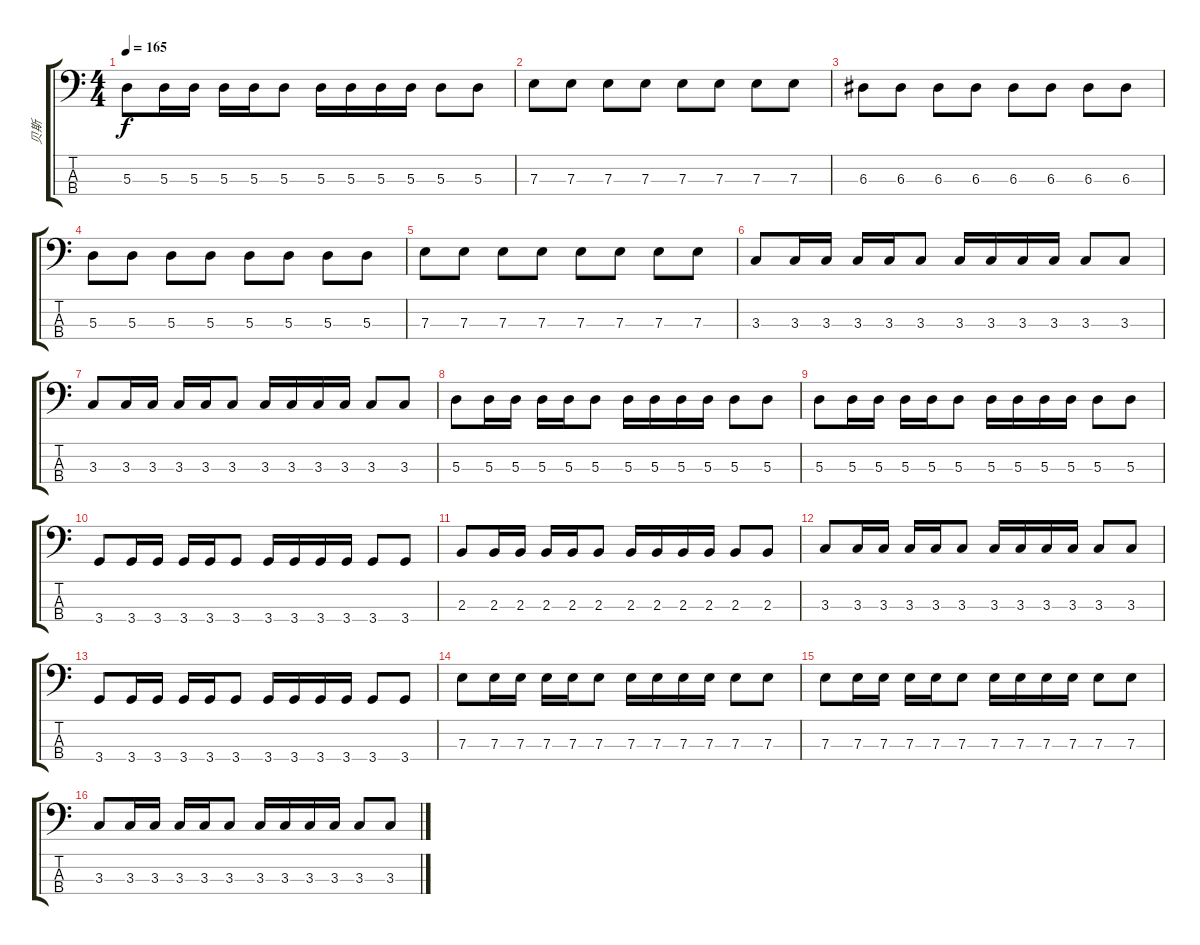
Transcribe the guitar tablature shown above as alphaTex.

\track ("贝斯" "贝斯") {instrument electricbassfinger}
\staff {score tabs}
\tuning (G2 D2 A1 E1) {hide}
\ts (4 4)
\tempo 165
\clef f4
\ks c
5.3.8{dy f} 5.3.16 5.3.16 5.3.16 5.3.16 5.3.8 5.3.16 5.3.16 5.3.16 5.3.16 5.3.8 5.3.8 |
7.3.8 7.3.8 7.3.8 7.3.8 7.3.8 7.3.8 7.3.8 7.3.8 |
6.3.8 6.3.8 6.3.8 6.3.8 6.3.8 6.3.8 6.3.8 6.3.8 |
5.3.8 5.3.8 5.3.8 5.3.8 5.3.8 5.3.8 5.3.8 5.3.8 |
7.3.8 7.3.8 7.3.8 7.3.8 7.3.8 7.3.8 7.3.8 7.3.8 |
3.3.8 3.3.16 3.3.16 3.3.16 3.3.16 3.3.8 3.3.16 3.3.16 3.3.16 3.3.16 3.3.8 3.3.8 |
3.3.8 3.3.16 3.3.16 3.3.16 3.3.16 3.3.8 3.3.16 3.3.16 3.3.16 3.3.16 3.3.8 3.3.8 |
5.3.8 5.3.16 5.3.16 5.3.16 5.3.16 5.3.8 5.3.16 5.3.16 5.3.16 5.3.16 5.3.8 5.3.8 |
5.3.8 5.3.16 5.3.16 5.3.16 5.3.16 5.3.8 5.3.16 5.3.16 5.3.16 5.3.16 5.3.8 5.3.8 |
3.4.8 3.4.16 3.4.16 3.4.16 3.4.16 3.4.8 3.4.16 3.4.16 3.4.16 3.4.16 3.4.8 3.4.8 |
2.3.8 2.3.16 2.3.16 2.3.16 2.3.16 2.3.8 2.3.16 2.3.16 2.3.16 2.3.16 2.3.8 2.3.8 |
3.3.8 3.3.16 3.3.16 3.3.16 3.3.16 3.3.8 3.3.16 3.3.16 3.3.16 3.3.16 3.3.8 3.3.8 |
3.4.8 3.4.16 3.4.16 3.4.16 3.4.16 3.4.8 3.4.16 3.4.16 3.4.16 3.4.16 3.4.8 3.4.8 |
7.3.8 7.3.16 7.3.16 7.3.16 7.3.16 7.3.8 7.3.16 7.3.16 7.3.16 7.3.16 7.3.8 7.3.8 |
7.3.8 7.3.16 7.3.16 7.3.16 7.3.16 7.3.8 7.3.16 7.3.16 7.3.16 7.3.16 7.3.8 7.3.8 |
3.3.8 3.3.16 3.3.16 3.3.16 3.3.16 3.3.8 3.3.16 3.3.16 3.3.16 3.3.16 3.3.8 3.3.8
